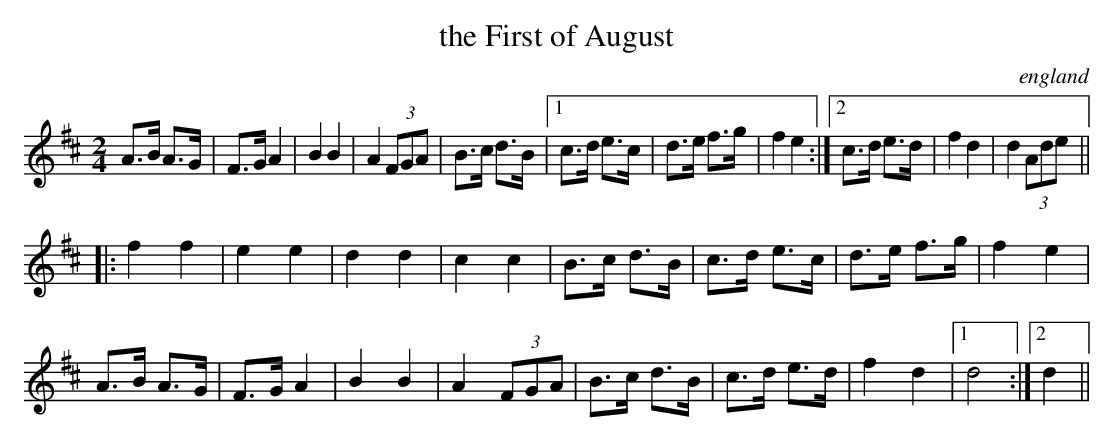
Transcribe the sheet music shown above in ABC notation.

X:1
T:the First of August
O:england
M:2/4
L:1/8
K:D
A>B A>G|F>G A2|B2 B2|A2 (3FGA|B>c d>B \
|1 c>d e>c|d>e f>g|f2 e2 \
:|2 c>d e>d|f2 d2|d2 (3Ade||
|:f2 f2|e2 e2|d2 d2|c2 c2|\
B>c d>B|c>d e>c|d>e f>g|f2 e2|
A>B A>G|F>G A2|B2 B2|A2 (3FGA|\
B>c d>B|c>d e>d|f2 d2|1 d4 :|2 d2||
